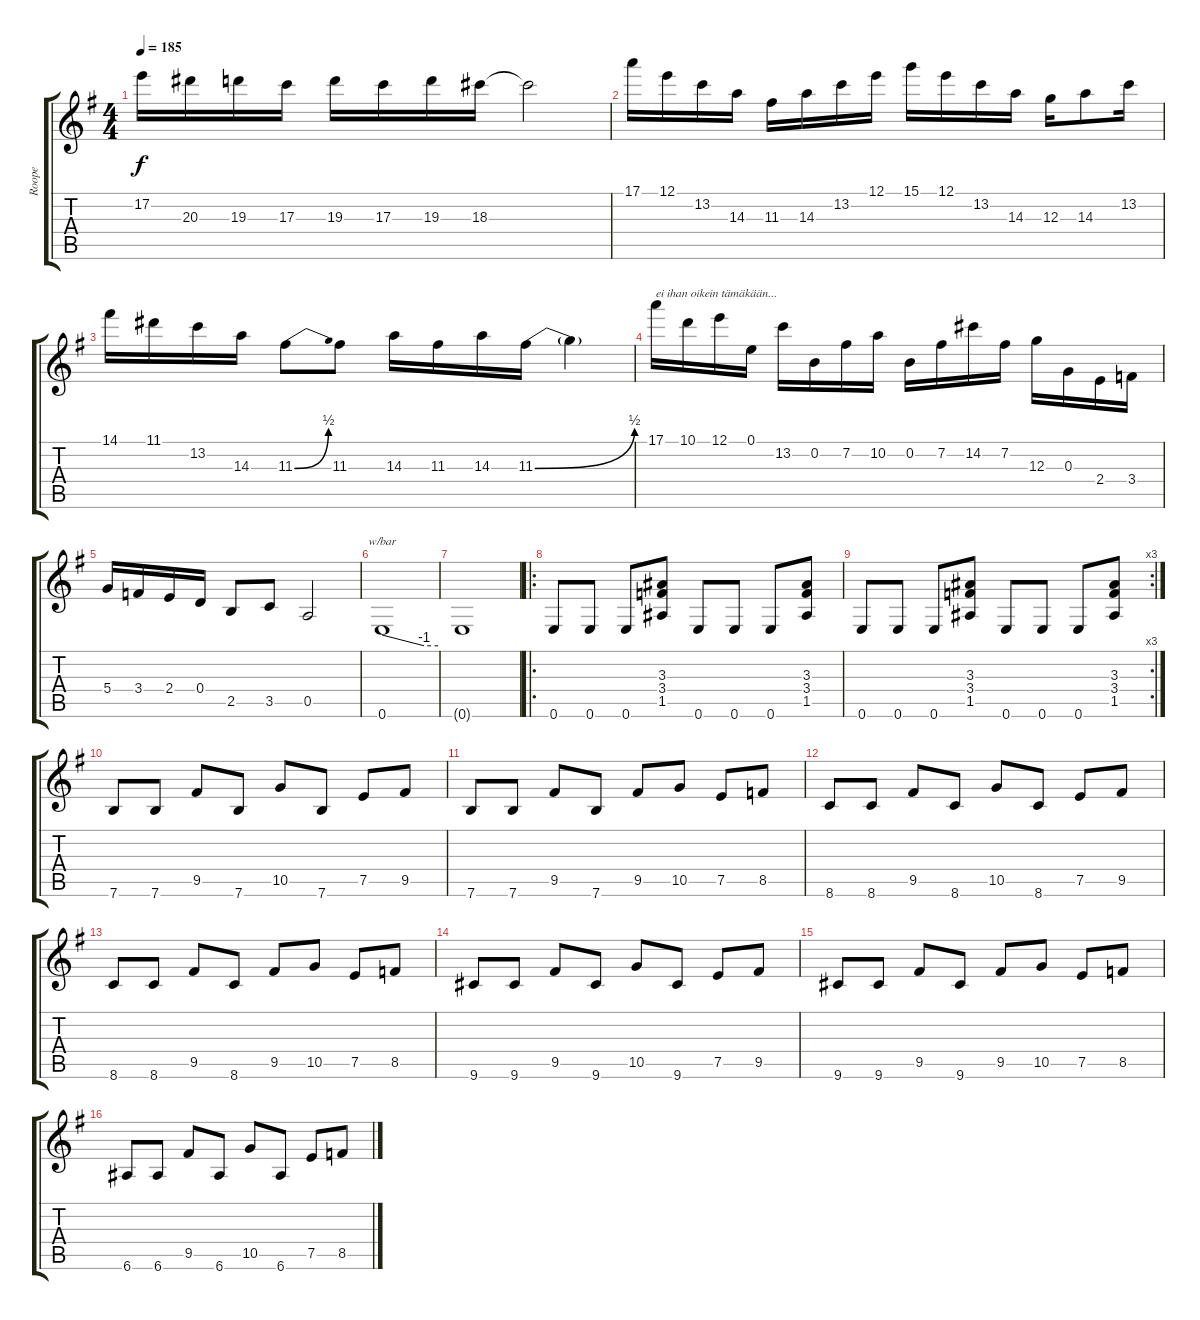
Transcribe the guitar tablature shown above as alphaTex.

\track ("Roope" "Roope") {instrument distortionguitar}
\staff {score tabs}
\tuning (E4 B3 G3 D3 A2 E2) {hide}
\ts (4 4)
\tempo 185
\clef g2
\ks g
17.2.16{dy f} 20.3.16 19.3.16 17.3.16 19.3.16 17.3.16 19.3.16 18.3.16 18.3{t}.2 |
17.1.16 12.1.16 13.2.16 14.3.16 11.3.16 14.3.16 13.2.16 12.1.16 15.1.16 12.1.16 13.2.16 14.3.16 12.3.16 14.3.8 13.2.16 |
14.1.16 11.1.16 13.2.16 14.3.16 11.3{be (bend 0 0 60 2)}.8 11.3.8 14.3.16 11.3.16 14.3.16 11.3{be (bend 0 0 60 2)}.16 11.3{t}.4 |
17.1.16{txt "ei ihan oikein tämäkään..."} 10.1.16 12.1.16 0.1.16 13.2.16 0.2.16 7.2.16 10.2.16 0.2.16 7.2.16 14.2.16 7.2.16 12.3.16 0.3.16 2.4.16 3.4.16 |
5.4.16 3.4.16 2.4.16 0.4.16 2.5.8 3.5.8 0.5.2 |
0.6.1{tbe (custom default 0 0 45 -4 60 -4)} |
0.6{t}.1 |
\ro
0.6.8 0.6.8 0.6.8 (3.3 3.4 1.5).8 0.6.8 0.6.8 0.6.8 (3.3 3.4 1.5).8 |
\rc 3
0.6.8 0.6.8 0.6.8 (3.3 3.4 1.5).8 0.6.8 0.6.8 0.6.8 (3.3 3.4 1.5).8 |
7.6.8 7.6.8 9.5.8 7.6.8 10.5.8 7.6.8 7.5.8 9.5.8 |
7.6.8 7.6.8 9.5.8 7.6.8 9.5.8 10.5.8 7.5.8 8.5.8 |
8.6.8 8.6.8 9.5.8 8.6.8 10.5.8 8.6.8 7.5.8 9.5.8 |
8.6.8 8.6.8 9.5.8 8.6.8 9.5.8 10.5.8 7.5.8 8.5.8 |
9.6.8 9.6.8 9.5.8 9.6.8 10.5.8 9.6.8 7.5.8 9.5.8 |
9.6.8 9.6.8 9.5.8 9.6.8 9.5.8 10.5.8 7.5.8 8.5.8 |
6.6.8 6.6.8 9.5.8 6.6.8 10.5.8 6.6.8 7.5.8 8.5.8
